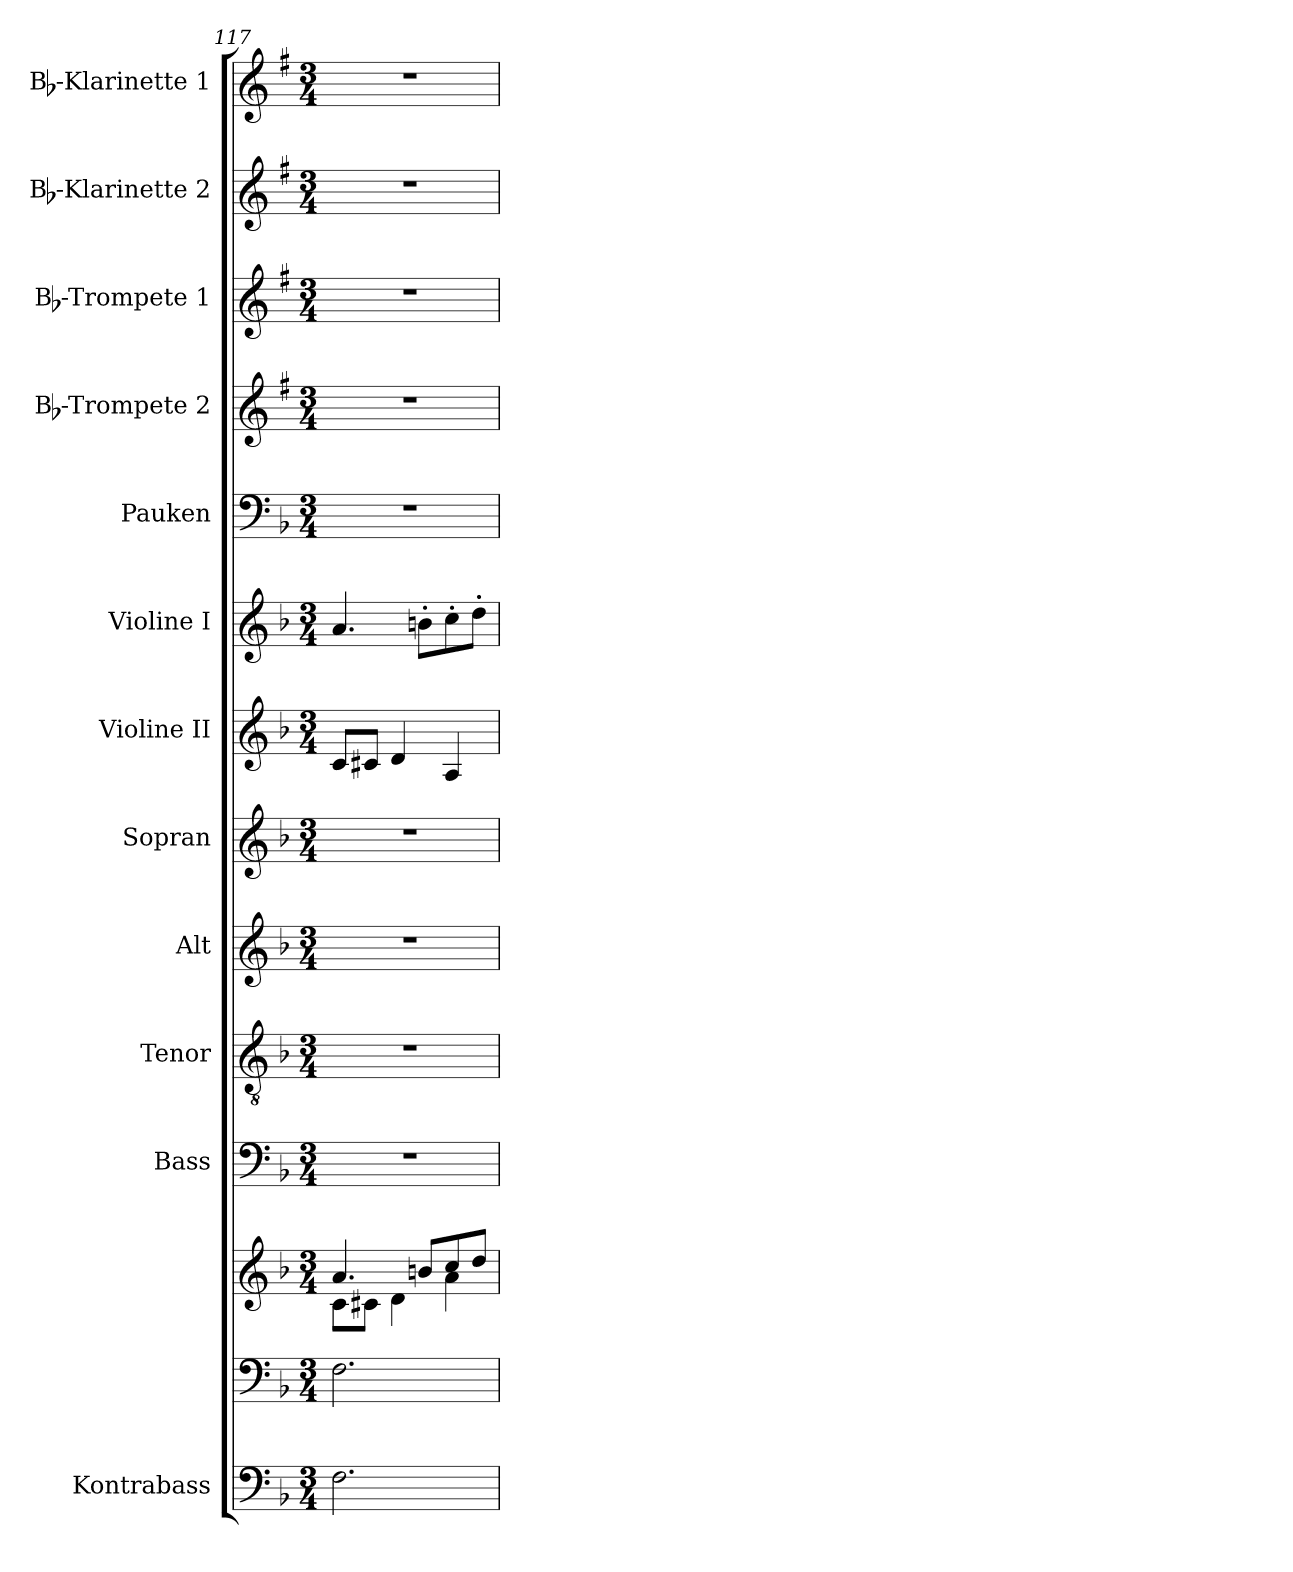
**kern	**kern	**kern	**kern	**kern	**kern	**kern	**kern	**kern	**kern	**kern	**kern	**kern	**kern
*part13	*part12	*part12	*part11	*part10	*part9	*part8	*part7	*part6	*part5	*part4	*part3	*part2	*part1
*staff14	*staff13	*staff12	*staff11	*staff10	*staff9	*staff8	*staff7	*staff6	*staff5	*staff4	*staff3	*staff2	*staff1
*I"Kontrabass	*	*	*I"Bass	*I"Tenor	*I"Alt	*I"Sopran	*I"Violine II	*I"Violine I	*I"Pauken	*I"Bb-Trompete 2	*I"Bb-Trompete 1	*I"Bb-Klarinette 2	*I"Bb-Klarinette 1
*I'Kb.	*	*	*I'B.	*I'T.	*I'A.	*I'S.	*I'Vl. II	*I'Vl. I	*I'Pk.	*I'Bb Trp. 2	*I'Bb Trp. 1	*I'Bb Kl. 2	*I'Bb Kl. 1
*clefF4	*clefF4	*clefG2	*clefF4	*clefGv2	*clefG2	*clefG2	*clefG2	*clefG2	*clefF4	*clefG2	*clefG2	*clefG2	*clefG2
*ITrd7c12	*	*	*	*	*	*	*	*	*	*ITrd1c2	*ITrd1c2	*ITrd1c2	*ITrd1c2
*k[b-]	*k[b-]	*k[b-]	*k[b-]	*k[b-]	*k[b-]	*k[b-]	*k[b-]	*k[b-]	*k[b-]	*k[b-]	*k[b-]	*k[b-]	*k[b-]
*F:	*F:	*F:	*F:	*F:	*F:	*F:	*F:	*F:	*F:	*F:	*F:	*F:	*F:
*M3/4	*M3/4	*M3/4	*M3/4	*M3/4	*M3/4	*M3/4	*M3/4	*M3/4	*M3/4	*M3/4	*M3/4	*M3/4	*M3/4
=117	=117	=117	=117	=117	=117	=117	=117	=117	=117	=117	=117	=117	=117
*	*	*^	*	*	*	*	*	*	*	*	*	*	*
2.FF\	2.F\	4.a/	8c\L	2.r	2.r	2.r	2.r	8c/L	4.a/	2.r	2.r	2.r	2.r	2.r
.	.	.	8c#X\J	.	.	.	.	8c#X/J	.	.	.	.	.	.
.	.	.	4d\	.	.	.	.	4d/	.	.	.	.	.	.
.	.	8bn/L	.	.	.	.	.	.	8bn'>\L	.	.	.	.	.
.	.	8cc/	4a\	.	.	.	.	4A/	8cc'>\	.	.	.	.	.
.	.	8dd/J	.	.	.	.	.	.	8dd'>\J	.	.	.	.	.
*	*	*v	*v	*	*	*	*	*	*	*	*	*	*	*
=	=	=	=	=	=	=	=	=	=	=	=	=	=
*-	*-	*-	*-	*-	*-	*-	*-	*-	*-	*-	*-	*-	*-
